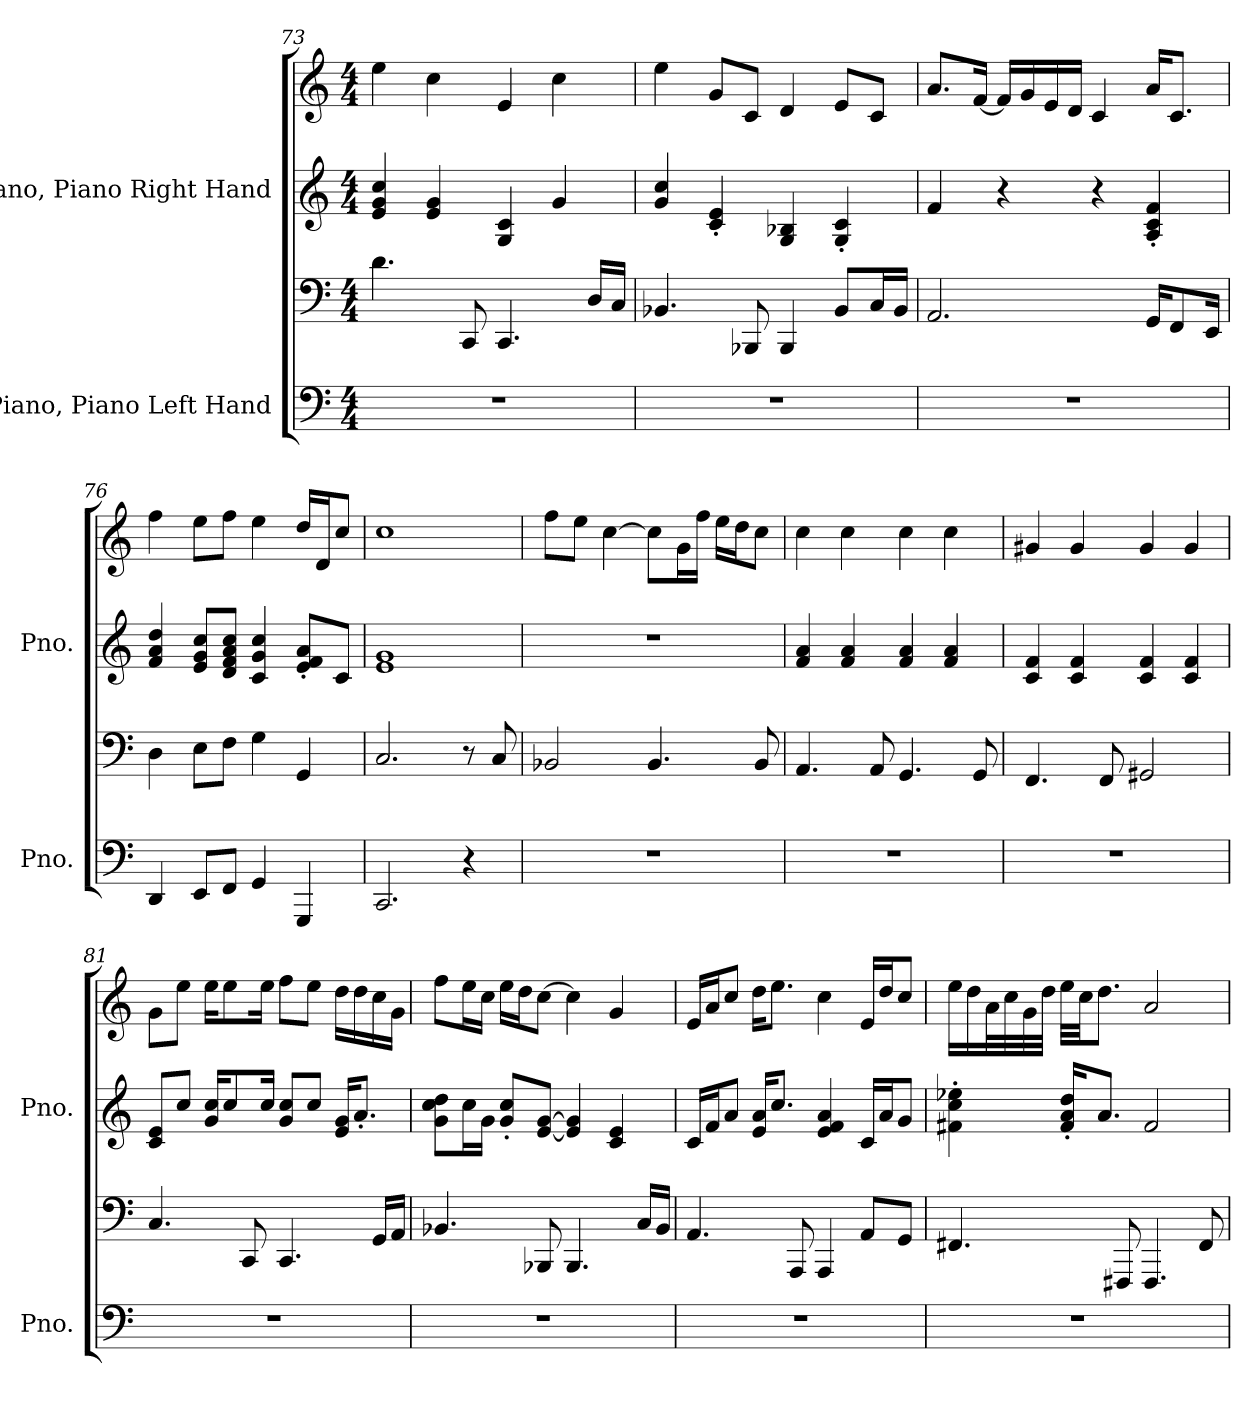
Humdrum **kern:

**kern	**kern	**kern	**kern
*part2	*part2	*part1	*part1
*staff4	*staff3	*staff2	*staff1
*I"Piano, Piano Left Hand	*	*I"Piano, Piano Right Hand	*
*I'Pno.	*	*I'Pno.	*
*clefF4	*clefF4	*clefG2	*clefG2
*k[]	*k[]	*k[]	*k[]
*M4/4	*M4/4	*M4/4	*M4/4
=73	=73	=73	=73
1r	4.d\	4e/ 4g/ 4cc/	4ee\
.	.	4e/ 4g/	4cc\
.	8CC/	.	.
.	4.CC/	4G/ 4c/	4e/
.	.	4g/	4cc\
.	16D/LL	.	.
.	16C/JJ	.	.
!!LO:PB:g=z
=74	=74	=74	=74
1r	4.BB-X/	4g/ 4cc/	4ee\
.	.	4c/' 4e/'	8g/L
.	8BBB-X/	.	8c/J
.	4BBB-/	4G/ 4B-X/	4d/
.	8BB-/L	4G/' 4c/'	8e/L
.	16C/L	.	8c/J
.	16BB-/JJ	.	.
=75	=75	=75	=75
1r	2.AA/	4f/	8.a/L
.	.	.	[16f/Jk
.	.	4r	16f/LL]
.	.	.	16g/
.	.	.	16e/
.	.	.	16d/JJ
.	.	4r	4c/
.	16GG/KL	4A/' 4c/' 4f/'	16a/KL
.	8FF/	.	8.c/J
.	16EE/Jk	.	.
=76	=76	=76	=76
4DD/	4D\	4f/ 4a/ 4dd/	4ff\
8EE/L	8E\L	8e/ 8g/ 8cc/L	8ee\L
8FF/J	8F\J	8d/ 8f/ 8a/ 8cc/J	8ff\J
4GG/	4G\	4c/ 4g/ 4cc/	4ee\
4GGG/	4GG/	8e/' 8f/' 8a/'L	16dd/LL
.	.	.	16d/J
.	.	8c/J	8cc/J
=77	=77	=77	=77
2.CC/	2.C/	1e 1g	1cc
4r	8r	.	.
.	8C/	.	.
=78	=78	=78	=78
1r	2BB-X/	1r	8ff\L
.	.	.	8ee\J
.	.	.	[4cc\
.	4.BB-/	.	8cc\L]
.	.	.	16g\L
.	.	.	16ff\JJ
.	.	.	16ee\LL
.	.	.	16dd\J
.	8BB-/	.	8cc\J
!!LO:LB:g=z
=79	=79	=79	=79
1r	4.AA/	4f/ 4a/	4cc\
.	.	4f/ 4a/	4cc\
.	8AA/	.	.
.	4.GG/	4f/ 4a/	4cc\
.	.	4f/ 4a/	4cc\
.	8GG/	.	.
=80	=80	=80	=80
1r	4.FF/	4c/ 4f/	4g#X/
.	.	4c/ 4f/	4g#/
.	8FF/	.	.
.	2GG#X/	4c/ 4f/	4g#/
.	.	4c/ 4f/	4g#/
=81	=81	=81	=81
1r	4.C/	8c/ 8e/L	8g\L
.	.	8cc/J	8ee\J
.	.	16g/ 16cc/KL	16ee\KL
.	.	8cc/	8ee\
.	8CC/	.	.
.	.	16cc/Jk	16ee\Jk
.	4.CC/	8g/ 8cc/L	8ff\L
.	.	8cc/J	8ee\J
.	.	16e/ 16g/KL	16dd\LL
.	.	8.a'/J	16dd\
.	16GG/LL	.	16cc\
.	16AA/JJ	.	16g\JJ
=82	=82	=82	=82
1r	4.BB-X/	8g\ 8cc\ 8dd\L	8ff\L
.	.	16cc\L	16ee\L
.	.	16g\JJ	16cc\JJ
.	.	8g/' 8cc/'L	16ee\LL
.	.	.	16dd\J
.	8BBB-X/	[8e/ [8g/J	[8cc\J
.	4.BBB-/	4e/] 4g/]	4cc\]
.	.	4c/ 4e/	4g/
.	16C/LL	.	.
.	16BB-/JJ	.	.
!!LO:LB:g=z
=83	=83	=83	=83
1r	4.AA/	16c/LL	16e/LL
.	.	16f/J	16a/J
.	.	8a/J	8cc/J
.	.	16e/ 16a/KL	16dd\KL
.	.	8.cc/J	8.ee\J
.	8AAA/	.	.
.	4AAA/	4e/ 4f/ 4a/	4cc\
.	8AA/L	16c/LL	16e/LL
.	.	16a/J	16dd/J
.	8GG/J	8g/J	8cc/J
=84	=84	=84	=84
1r	4.FF#X/	4f#X\' 4cc\' 4ee-X\'	16ee\LL
.	.	.	16dd\
.	.	.	32a\L
.	.	.	32cc\
.	.	.	32g\
.	.	.	32dd\JJJ
.	.	16f#/' 16a/' 16dd/'KL	32ee\LLL
.	.	.	32cc\JJ
.	.	8.a/J	8.dd\J
.	8FFF#X/	.	.
.	4.FFF#/	2f#/	2a/
.	8FF#/	.	.
=	=	=	=
*-	*-	*-	*-
